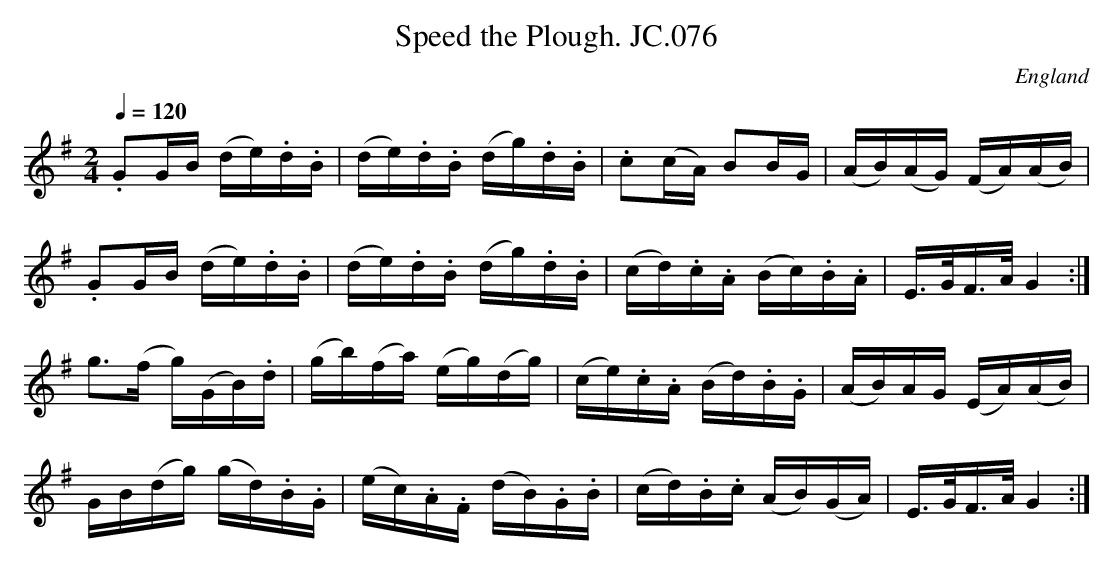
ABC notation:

X:1
T:Speed the Plough. JC.076
O:England
M:2/4
L:1/16
Q:1/4=120
K:G major
.G2GB (de).d.B|(de).d.B (dg).d.B|\
.c2(cA) B2BG|(AB)(AG) (FA)(AB)|!
.G2GB (de).d.B|(de).d.B (dg).d.B|\
(cd).c.A (Bc).B.A|E>GF>AG4:|!
g3(f g)(GB).d|(gb)(fa) (eg)(dg)|\
(ce).c.A (Bd).B.G|(AB)AG (EA)(AB)|!
GB(dg) (gd).B.G|(ec).A.F (dB).G.B|\
(cd).B.c (AB)(GA)|E>GF>AG4:|
